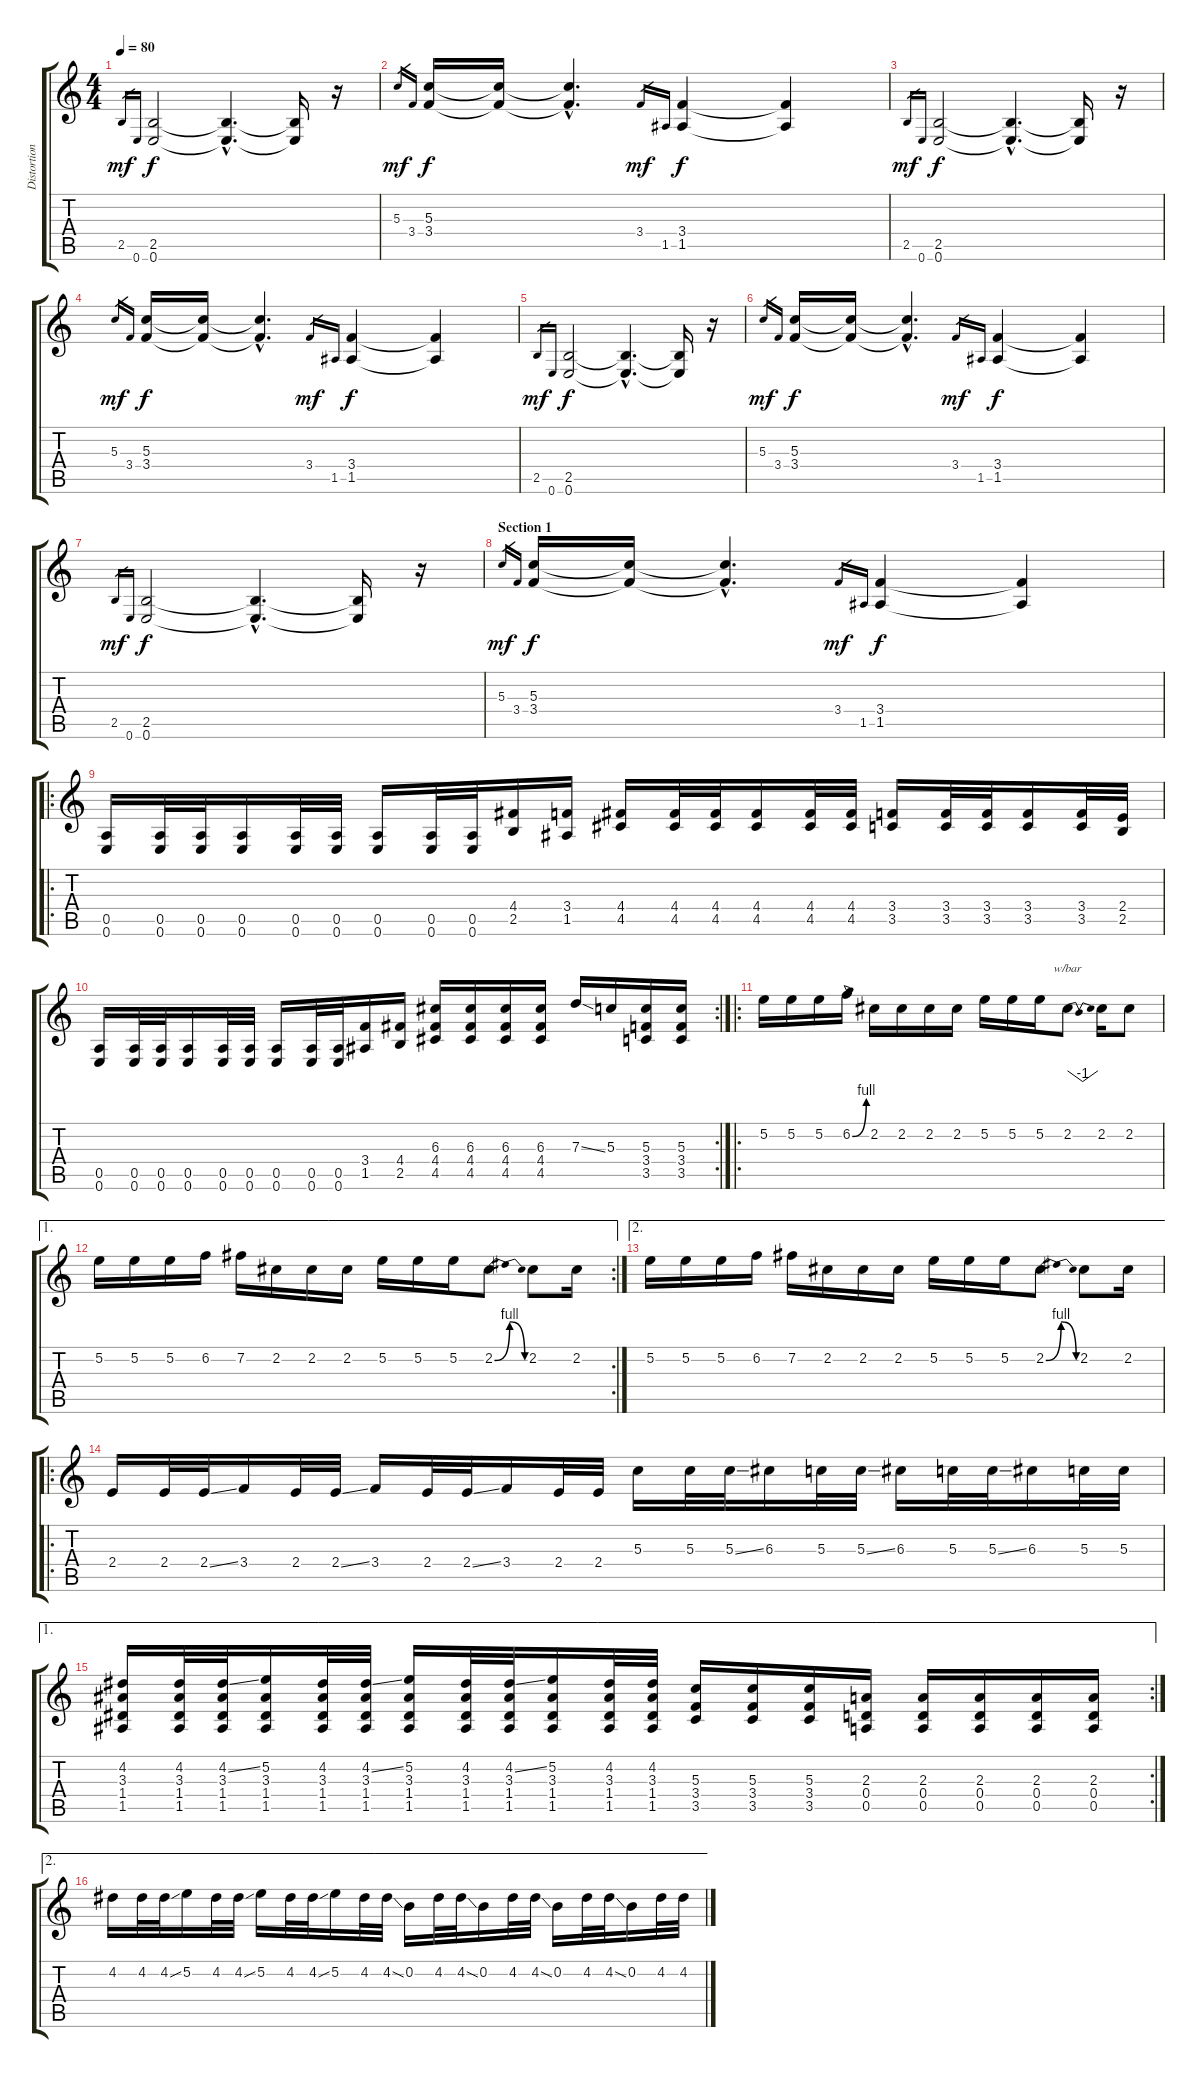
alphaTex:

\track ("Distortion" "Distortion") {instrument distortionguitar}
\staff {score tabs}
\tuning (E4 B3 G3 D3 A2 E2) {hide}
\ts (4 4)
\tempo 80
\clef g2
\ks c
2.5.16{gr dy mf} 0.6.16{gr} (2.5 0.6).2{dy f} (2.5{hac t} 0.6{hac t}).4{d} (2.5{t} 0.6{t}).16 r.16 |
5.3.16{gr dy mf} 3.4.16{gr} (5.3 3.4).16{dy f} (5.3{t} 3.4{t}).16 (5.3{hac t} 3.4{hac t}).4{d} 3.4.16{gr dy mf} 1.5.16{gr} (3.4 1.5).4{dy f} (3.4{t} 1.5{t}).4 |
2.5.16{gr dy mf} 0.6.16{gr} (2.5 0.6).2{dy f} (2.5{hac t} 0.6{hac t}).4{d} (2.5{t} 0.6{t}).16 r.16 |
5.3.16{gr dy mf} 3.4.16{gr} (5.3 3.4).16{dy f} (5.3{t} 3.4{t}).16 (5.3{hac t} 3.4{hac t}).4{d} 3.4.16{gr dy mf} 1.5.16{gr} (3.4 1.5).4{dy f} (3.4{t} 1.5{t}).4 |
2.5.16{gr dy mf} 0.6.16{gr} (2.5 0.6).2{dy f} (2.5{hac t} 0.6{hac t}).4{d} (2.5{t} 0.6{t}).16 r.16 |
5.3.16{gr dy mf} 3.4.16{gr} (5.3 3.4).16{dy f} (5.3{t} 3.4{t}).16 (5.3{hac t} 3.4{hac t}).4{d} 3.4.16{gr dy mf} 1.5.16{gr} (3.4 1.5).4{dy f} (3.4{t} 1.5{t}).4 |
2.5.16{gr dy mf} 0.6.16{gr} (2.5 0.6).2{dy f} (2.5{hac t} 0.6{hac t}).4{d} (2.5{t} 0.6{t}).16 r.16 |
\section ("" "Section 1")
5.3.16{gr dy mf} 3.4.16{gr} (5.3 3.4).16{dy f} (5.3{t} 3.4{t}).16 (5.3{hac t} 3.4{hac t}).4{d} 3.4.16{gr dy mf} 1.5.16{gr} (3.4 1.5).4{dy f} (3.4{t} 1.5{t}).4 |
\ro
(0.5 0.6).16 (0.5 0.6).32 (0.5 0.6).32 (0.5 0.6).16 (0.5 0.6).32 (0.5 0.6).32 (0.5 0.6).16 (0.5 0.6).32 (0.5 0.6).32 (4.4 2.5).16 (3.4 1.5).16 (4.4 4.5).16 (4.4 4.5).32 (4.4 4.5).32 (4.4 4.5).16 (4.4 4.5).32 (4.4 4.5).32 (3.4 3.5).16 (3.4 3.5).32 (3.4 3.5).32 (3.4 3.5).16 (3.4 3.5).32 (2.4 2.5).32 |
\rc 2
(0.5 0.6).16 (0.5 0.6).32 (0.5 0.6).32 (0.5 0.6).16 (0.5 0.6).32 (0.5 0.6).32 (0.5 0.6).16 (0.5 0.6).32 (0.5 0.6).32 (3.4 1.5).16 (4.4 2.5).16 (6.3 4.4 4.5).16 (6.3 4.4 4.5).16 (6.3 4.4 4.5).16 (6.3 4.4 4.5).16 7.3{ss}.16 5.3.16 (5.3 3.4 3.5).16 (5.3 3.4 3.5).16 |
\ro
5.2.16 5.2.16 5.2.16 6.2{be (bend 0 0 60 4)}.16 2.2.16 2.2.16 2.2.16 2.2.16 5.2.16 5.2.16 5.2.16 2.2.8{tbe (dip default 0 0 30 -4 60 0)} 2.2.16 2.2.8 |
\ae 1
\rc 2
5.2.16 5.2.16 5.2.16 6.2.16 7.2.16 2.2.16 2.2.16 2.2.16 5.2.16 5.2.16 5.2.16 2.2{be (bendrelease 0 0 30 4 30 4 60 0)}.8 2.2.8 2.2.16 |
\ae 2
5.2.16 5.2.16 5.2.16 6.2.16 7.2.16 2.2.16 2.2.16 2.2.16 5.2.16 5.2.16 5.2.16 2.2{be (bendrelease 0 0 30 4 30 4 60 0)}.8 2.2.8 2.2.16 |
\ro
2.4.16 2.4.32 2.4{ss}.32 3.4.16 2.4.32 2.4{ss}.32 3.4.16 2.4.32 2.4{ss}.32 3.4.16 2.4.32 2.4.32 5.3.16 5.3.32 5.3{ss}.32 6.3.16 5.3.32 5.3{ss}.32 6.3.16 5.3.32 5.3{ss}.32 6.3.16 5.3.32 5.3.32 |
\ae 1
\rc 2
(4.2 3.3 1.4 1.5).16 (4.2 3.3 1.4 1.5).32 (4.2{ss} 3.3 1.4 1.5).32 (5.2 3.3 1.4 1.5).16 (4.2 3.3 1.4 1.5).32 (4.2{ss} 3.3 1.4 1.5).32 (5.2 3.3 1.4 1.5).16 (4.2 3.3 1.4 1.5).32 (4.2{ss} 3.3 1.4 1.5).32 (5.2 3.3 1.4 1.5).16 (4.2 3.3 1.4 1.5).32 (4.2 3.3 1.4 1.5).32 (5.3 3.4 3.5).16 (5.3 3.4 3.5).16 (5.3 3.4 3.5).16 (2.3 0.4 0.5).16 (2.3 0.4 0.5).16 (2.3 0.4 0.5).16 (2.3 0.4 0.5).16 (2.3 0.4 0.5).16 |
\ae 2
4.2.16 4.2.32 4.2{ss}.32 5.2.16 4.2.32 4.2{ss}.32 5.2.16 4.2.32 4.2{ss}.32 5.2.16 4.2.32 4.2{ss}.32 0.2.16 4.2.32 4.2{ss}.32 0.2.16 4.2.32 4.2{ss}.32 0.2.16 4.2.32 4.2{ss}.32 0.2.16 4.2.32 4.2.32
